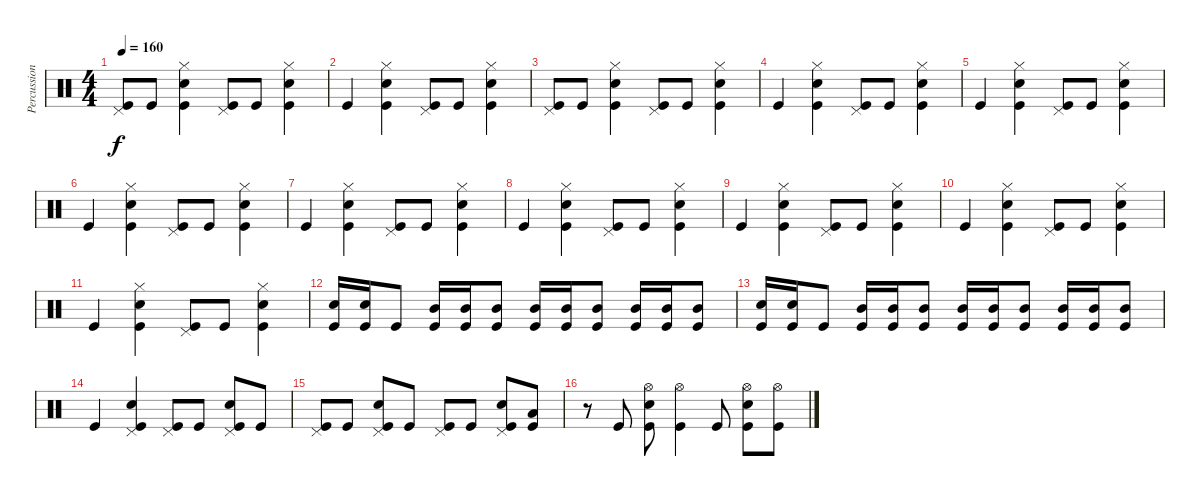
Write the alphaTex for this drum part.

\track ("Percussions" "Percussion") {instrument percussion}
\staff {score}
\articulation defaults
\ts (4 4)
\tempo 160
\clef neutral
\ks c
("Kick (hit)" "Pedal Hi-Hat (hit)").8{dy f} "Kick (hit)".8 ("Snare (hit) 2" "Kick (hit)" "Hi-Hat (closed)").4 ("Kick (hit)" "Pedal Hi-Hat (hit)").8 "Kick (hit)".8 ("Snare (hit) 2" "Kick (hit)" "Hi-Hat (closed)").4 |
"Kick (hit)".4 ("Snare (hit) 2" "Kick (hit)" "Hi-Hat (closed)").4 ("Kick (hit)" "Pedal Hi-Hat (hit)").8 "Kick (hit)".8 ("Snare (hit) 2" "Kick (hit)" "Hi-Hat (closed)").4 |
("Kick (hit)" "Pedal Hi-Hat (hit)").8 "Kick (hit)".8 ("Snare (hit) 2" "Kick (hit)" "Hi-Hat (closed)").4 ("Kick (hit)" "Pedal Hi-Hat (hit)").8 "Kick (hit)".8 ("Snare (hit) 2" "Kick (hit)" "Hi-Hat (closed)").4 |
"Kick (hit)".4 ("Snare (hit) 2" "Kick (hit)" "Hi-Hat (closed)").4 ("Kick (hit)" "Pedal Hi-Hat (hit)").8 "Kick (hit)".8 ("Snare (hit) 2" "Kick (hit)" "Hi-Hat (closed)").4 |
"Kick (hit)".4 ("Snare (hit) 2" "Kick (hit)" "Hi-Hat (closed)").4 ("Kick (hit)" "Pedal Hi-Hat (hit)").8 "Kick (hit)".8 ("Snare (hit) 2" "Kick (hit)" "Hi-Hat (closed)").4 |
"Kick (hit)".4 ("Snare (hit) 2" "Kick (hit)" "Hi-Hat (closed)").4 ("Kick (hit)" "Pedal Hi-Hat (hit)").8 "Kick (hit)".8 ("Snare (hit) 2" "Kick (hit)" "Hi-Hat (closed)").4 |
"Kick (hit)".4 ("Snare (hit) 2" "Kick (hit)" "Hi-Hat (closed)").4 ("Kick (hit)" "Pedal Hi-Hat (hit)").8 "Kick (hit)".8 ("Snare (hit) 2" "Kick (hit)" "Hi-Hat (closed)").4 |
"Kick (hit)".4 ("Snare (hit) 2" "Kick (hit)" "Hi-Hat (closed)").4 ("Kick (hit)" "Pedal Hi-Hat (hit)").8 "Kick (hit)".8 ("Snare (hit) 2" "Kick (hit)" "Hi-Hat (closed)").4 |
"Kick (hit)".4 ("Snare (hit) 2" "Kick (hit)" "Hi-Hat (closed)").4 ("Kick (hit)" "Pedal Hi-Hat (hit)").8 "Kick (hit)".8 ("Snare (hit) 2" "Kick (hit)" "Hi-Hat (closed)").4 |
"Kick (hit)".4 ("Snare (hit) 2" "Kick (hit)" "Hi-Hat (closed)").4 ("Kick (hit)" "Pedal Hi-Hat (hit)").8 "Kick (hit)".8 ("Snare (hit) 2" "Kick (hit)" "Hi-Hat (closed)").4 |
"Kick (hit)".4 ("Snare (hit) 2" "Kick (hit)" "Hi-Hat (closed)").4 ("Kick (hit)" "Pedal Hi-Hat (hit)").8 "Kick (hit)".8 ("Snare (hit) 2" "Kick (hit)" "Hi-Hat (closed)").4 |
("Snare (hit) 2" "Kick (hit)").16 ("Snare (hit) 2" "Kick (hit)").16 "Kick (hit)".8 ("Mid Tom (hit)" "Kick (hit)").16 ("Mid Tom (hit)" "Kick (hit)").16 ("Mid Tom (hit)" "Kick (hit)").8 ("Mid Tom (hit)" "Kick (hit)").16 ("Mid Tom (hit)" "Kick (hit)").16 ("Mid Tom (hit)" "Kick (hit)").8 ("Mid Tom (hit)" "Kick (hit)").16 ("Mid Tom (hit)" "Kick (hit)").16 ("Mid Tom (hit)" "Kick (hit)").8 |
("Snare (hit) 2" "Kick (hit)").16 ("Snare (hit) 2" "Kick (hit)").16 "Kick (hit)".8 ("Mid Tom (hit)" "Kick (hit)").16 ("Mid Tom (hit)" "Kick (hit)").16 ("Mid Tom (hit)" "Kick (hit)").8 ("Mid Tom (hit)" "Kick (hit)").16 ("Mid Tom (hit)" "Kick (hit)").16 ("Mid Tom (hit)" "Kick (hit)").8 ("Mid Tom (hit)" "Kick (hit)").16 ("Mid Tom (hit)" "Kick (hit)").16 ("Mid Tom (hit)" "Kick (hit)").8 |
"Kick (hit)".4 ("Snare (hit) 2" "Kick (hit)" "Pedal Hi-Hat (hit)").4 ("Kick (hit)" "Pedal Hi-Hat (hit)").8 "Kick (hit)".8 ("Snare (hit) 2" "Kick (hit)" "Pedal Hi-Hat (hit)").8 "Kick (hit)".8 |
("Kick (hit)" "Pedal Hi-Hat (hit)").8 "Kick (hit)".8 ("Snare (hit) 2" "Kick (hit)" "Pedal Hi-Hat (hit)").8 "Kick (hit)".8 ("Kick (hit)" "Pedal Hi-Hat (hit)").8 "Kick (hit)".8 ("Snare (hit) 2" "Kick (hit)" "Pedal Hi-Hat (hit)").8 ("Low Tom (hit)" "Kick (hit)").8 |
r.8 "Kick (hit)".8 ("Snare (hit) 2" "Kick (hit)" "Hi-Hat (open)").8 ("Kick (hit)" "Hi-Hat (open)").4 "Kick (hit)".8 ("Snare (hit) 2" "Kick (hit)" "Hi-Hat (open)").8 ("Kick (hit)" "Hi-Hat (open)").8
